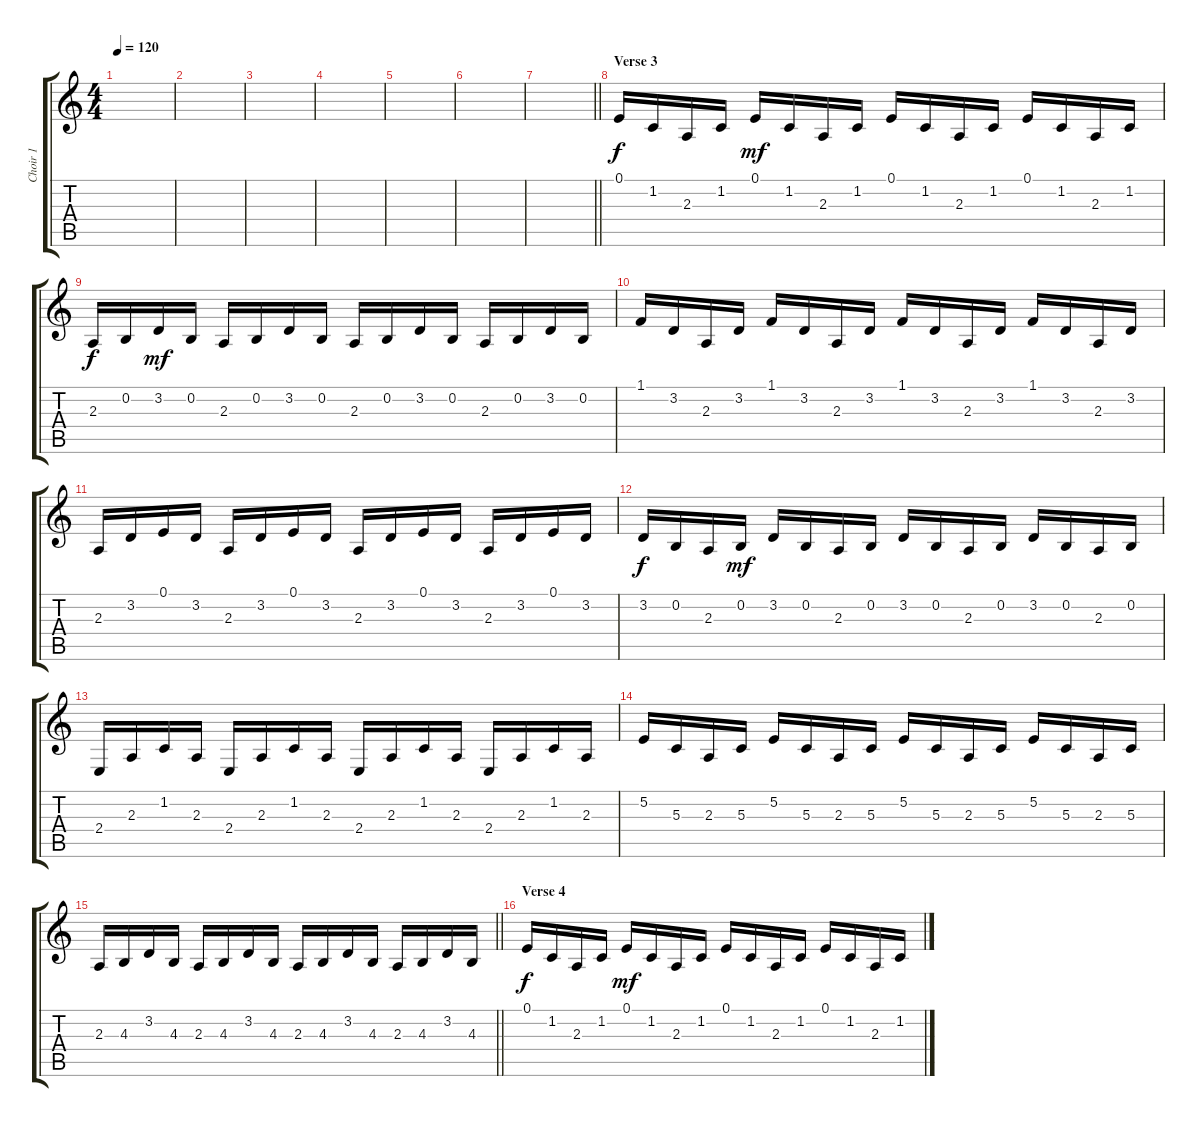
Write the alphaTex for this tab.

\track ("Choir 1" "Choir 1") {instrument pad4choir}
\staff {score tabs}
\tuning (E4 B3 G3 D3 A2 E2) {hide}
\ts (4 4)
\tempo 120
\clef g2
\ks c
|
|
|
|
|
|
\barLineRight lightlight
|
\section ("" "Verse 3")
0.1.16{dy f} 1.2.16 2.3.16 1.2.16 0.1.16{dy mf} 1.2.16 2.3.16 1.2.16 0.1.16 1.2.16 2.3.16 1.2.16 0.1.16 1.2.16 2.3.16 1.2.16 |
2.3.16{dy f} 0.2.16 3.2.16{dy mf} 0.2.16 2.3.16 0.2.16 3.2.16 0.2.16 2.3.16 0.2.16 3.2.16 0.2.16 2.3.16 0.2.16 3.2.16 0.2.16 |
1.1.16 3.2.16 2.3.16 3.2.16 1.1.16 3.2.16 2.3.16 3.2.16 1.1.16 3.2.16 2.3.16 3.2.16 1.1.16 3.2.16 2.3.16 3.2.16 |
2.3.16 3.2.16 0.1.16 3.2.16 2.3.16 3.2.16 0.1.16 3.2.16 2.3.16 3.2.16 0.1.16 3.2.16 2.3.16 3.2.16 0.1.16 3.2.16 |
3.2.16{dy f} 0.2.16 2.3.16 0.2.16{dy mf} 3.2.16 0.2.16 2.3.16 0.2.16 3.2.16 0.2.16 2.3.16 0.2.16 3.2.16 0.2.16 2.3.16 0.2.16 |
2.4.16 2.3.16 1.2.16 2.3.16 2.4.16 2.3.16 1.2.16 2.3.16 2.4.16 2.3.16 1.2.16 2.3.16 2.4.16 2.3.16 1.2.16 2.3.16 |
5.2.16 5.3.16 2.3.16 5.3.16 5.2.16 5.3.16 2.3.16 5.3.16 5.2.16 5.3.16 2.3.16 5.3.16 5.2.16 5.3.16 2.3.16 5.3.16 |
\barLineRight lightlight
2.3.16 4.3.16 3.2.16 4.3.16 2.3.16 4.3.16 3.2.16 4.3.16 2.3.16 4.3.16 3.2.16 4.3.16 2.3.16 4.3.16 3.2.16 4.3.16 |
\section ("" "Verse 4")
0.1.16{dy f} 1.2.16 2.3.16 1.2.16 0.1.16{dy mf} 1.2.16 2.3.16 1.2.16 0.1.16 1.2.16 2.3.16 1.2.16 0.1.16 1.2.16 2.3.16 1.2.16
